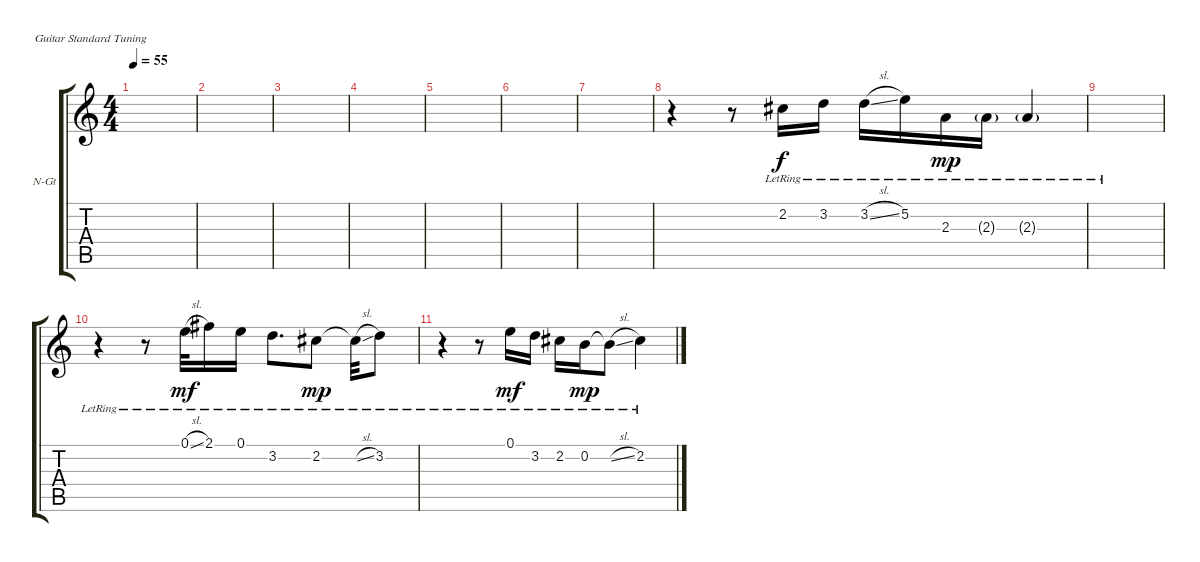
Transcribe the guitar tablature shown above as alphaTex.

\defaultSystemsLayout 4
\bracketExtendMode groupsimilarinstruments
\firstSystemTrackNameOrientation horizontal
\otherSystemsTrackNameOrientation horizontal
\track ("Nylon Guitar" "N-Gt") {instrument acousticguitarnylon}
\staff {score tabs}
\tuning (E4 B3 G3 D3 A2 E2)
\ts (4 4)
\tempo 55
\clef g2
\ks c
|
|
|
|
|
|
|
r.4 r.8 2.2{lr}.16 3.2{lr}.16 3.2{sl lr}.16 5.2{lr}.16 2.3{lr}.16{dy mp} 2.3{g lr}.16 2.3{g lr}.4 |
|
r.4 r.8 0.1{sl lr}.32{dy mf} 2.1{lr}.16 0.1{lr}.16 3.2{lr}.8{d} 2.2{lr}.8{dy mp} 2.2{sl lr t}.32 3.2{lr}.8 |
r.4 r.8 0.1{lr}.16{dy mf} 3.2{lr}.16 2.2{lr}.16 0.2{lr}.16{dy mp} 0.2{sl lr t}.8 2.2{lr}.4
